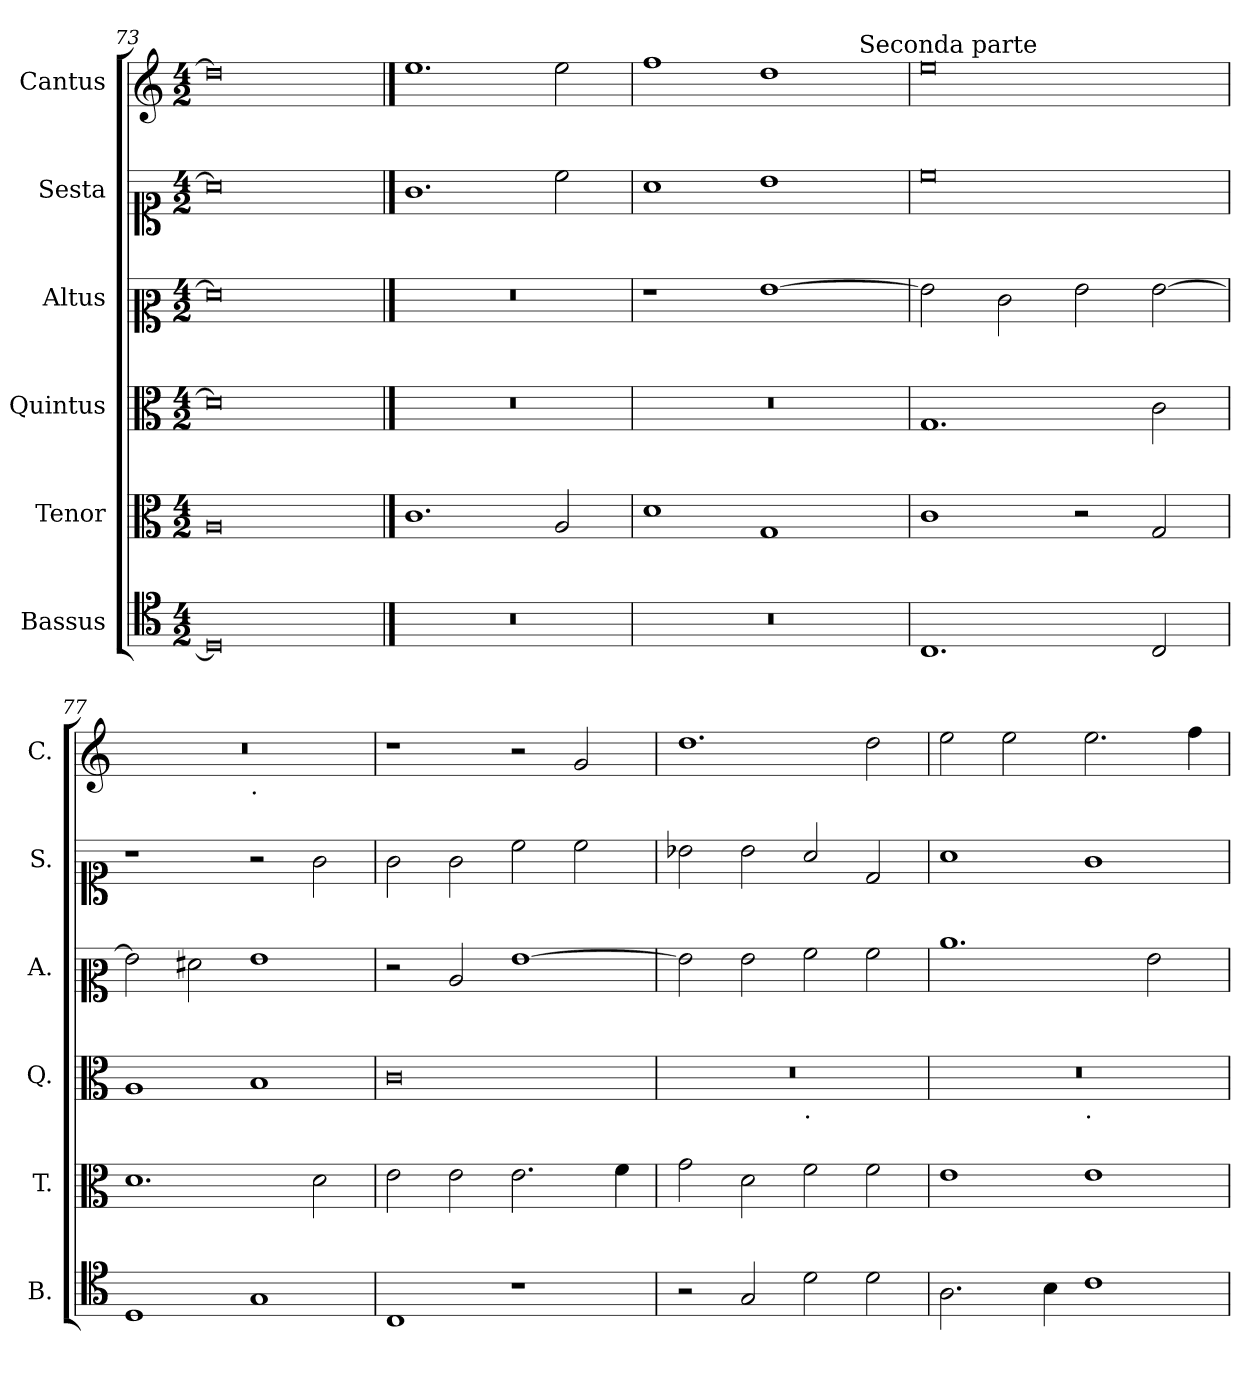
**kern	**kern	**kern	**kern	**kern	**kern
*part6	*part5	*part4	*part3	*part2	*part1
*staff6	*staff5	*staff4	*staff3	*staff2	*staff1
*I"Bassus	*I"Tenor	*I"Quintus	*I"Altus	*I"Sesta	*I"Cantus
*I'B.	*I'T.	*I'Q.	*I'A.	*I'S.	*I'C.
*clefC4	*clefC3	*clefC3	*clefC2	*clefC1	*clefG2
*k[]	*k[]	*k[]	*k[]	*k[]	*k[]
*M4/2	*M4/2	*M4/2	*M4/2	*M4/2	*M4/2
=73	=73	=73	=73	=73	=73
0D]	0A	0d]	0f#]	0a]	0dd]
==74	==74	==74	==74	==74	==74
0r	1.c	0r	0r	1.g	1.ee
.	2A/	.	.	2cc\	2ee\
=75	=75	=75	=75	=75	=75
*	*	*	*	*	*^
0r	1d	0r	1r	1a	1ff	1..ryy
.	1G	.	[1g	1b	1dd	.
!	!	!	!	!	!	!LO:TX:a:t=Seconda parte
.	.	.	.	.	.	4ryy
*	*	*	*	*	*v	*v
=76	=76	=76	=76	=76	=76
1.C	1c	1.G	2g\]	0cc	0ee
.	.	.	2e\	.	.
.	2r	.	2g\	.	.
2C/	2G/	2c\	[2g\	.	.
=77	=77	=77	=77	=77	=77
*	*	*	*	*	*^
1D	1.d	1A	2g\]	1r	0r	1ryy
.	.	.	2f#X\	.	.	.
!	!	!	!	!	!	!LO:TX:b:t=.
1G	.	1B	1g	2r	.	1ryy
.	2d\	.	.	2g\	.	.
*	*	*	*	*	*v	*v
=78	=78	=78	=78	=78	=78
1C	2e\	0c	2r	2g\	1r
.	2e\	.	2c/	2g\	.
1r	2.e\	.	[1g	2cc\	2r
.	.	.	.	2cc\	2g/
.	4f\	.	.	.	.
!!LO:LB:g=z
=79	=79	=79	=79	=79	=79
*	*	*^	*	*	*
2r	2g\	0r	1ryy	2g\]	2b-X\	1.dd
2G/	2d\	.	.	2g\	2b-\	.
!	!	!	!LO:TX:b:t=.	!	!	!
2d\	2f\	.	1ryy	2a\	2a/	.
2d\	2f\	.	.	2a\	2d/	2dd\
=80	=80	=80	=80	=80	=80	=80
2.A\	1e	0r	1ryy	1.cc	1a	2ee\
.	.	.	.	.	.	2ee\
4B\	.	.	.	.	.	.
!	!	!	!LO:TX:b:t=.	!	!	!
1c	1e	.	1ryy	.	1g	2.ee\
.	.	.	.	2g\	.	.
.	.	.	.	.	.	4ff\
*	*	*v	*v	*	*	*
=	=	=	=	=	=
*-	*-	*-	*-	*-	*-
